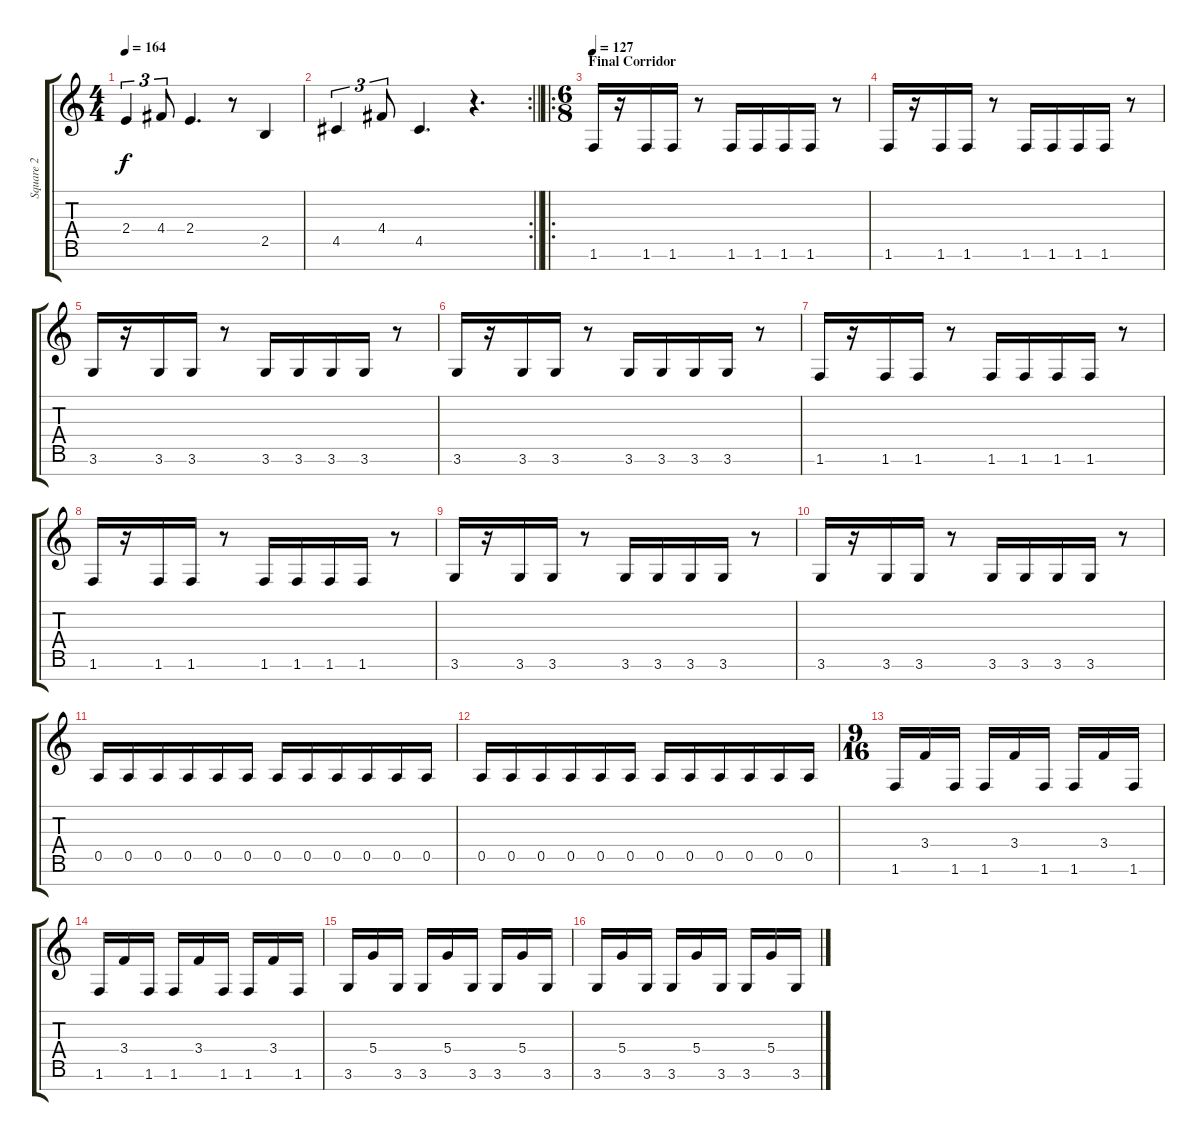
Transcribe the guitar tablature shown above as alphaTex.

\track ("Square 2" "Square 2") {instrument overdrivenguitar}
\staff {score tabs}
\tuning (E4 B3 G3 D3 A2 E2 B1) {hide}
\ts (4 4)
\tempo 164
\clef g2
\ks c
2.4.4{tu (3 2) dy f} 4.4.8{tu (3 2)} 2.4.4{d} r.8 2.5.4 |
\rc 2
\barLineRight lightlight
4.5.4{tu (3 2)} 4.4.8{tu (3 2)} 4.5.4{d} r.4{d} |
\ro
\ts (6 8)
\section ("" "Final Corridor")
\tempo 127
1.6.16{volume 13 instrument electricbassfinger} r.16 1.6.16 1.6.16 r.8 1.6.16 1.6.16 1.6.16 1.6.16 r.8 |
1.6.16 r.16 1.6.16 1.6.16 r.8 1.6.16 1.6.16 1.6.16 1.6.16 r.8 |
3.6.16 r.16 3.6.16 3.6.16 r.8 3.6.16 3.6.16 3.6.16 3.6.16 r.8 |
3.6.16 r.16 3.6.16 3.6.16 r.8 3.6.16 3.6.16 3.6.16 3.6.16 r.8 |
1.6.16 r.16 1.6.16 1.6.16 r.8 1.6.16 1.6.16 1.6.16 1.6.16 r.8 |
1.6.16 r.16 1.6.16 1.6.16 r.8 1.6.16 1.6.16 1.6.16 1.6.16 r.8 |
3.6.16 r.16 3.6.16 3.6.16 r.8 3.6.16 3.6.16 3.6.16 3.6.16 r.8 |
3.6.16 r.16 3.6.16 3.6.16 r.8 3.6.16 3.6.16 3.6.16 3.6.16 r.8 |
0.5.16 0.5.16 0.5.16 0.5.16 0.5.16 0.5.16 0.5.16 0.5.16 0.5.16 0.5.16 0.5.16 0.5.16 |
0.5.16 0.5.16 0.5.16 0.5.16 0.5.16 0.5.16 0.5.16 0.5.16 0.5.16 0.5.16 0.5.16 0.5.16 |
\ts (9 16)
1.6.16 3.4.16 1.6.16 1.6.16 3.4.16 1.6.16 1.6.16 3.4.16 1.6.16 |
1.6.16 3.4.16 1.6.16 1.6.16 3.4.16 1.6.16 1.6.16 3.4.16 1.6.16 |
3.6.16 5.4.16 3.6.16 3.6.16 5.4.16 3.6.16 3.6.16 5.4.16 3.6.16 |
3.6.16 5.4.16 3.6.16 3.6.16 5.4.16 3.6.16 3.6.16 5.4.16 3.6.16
